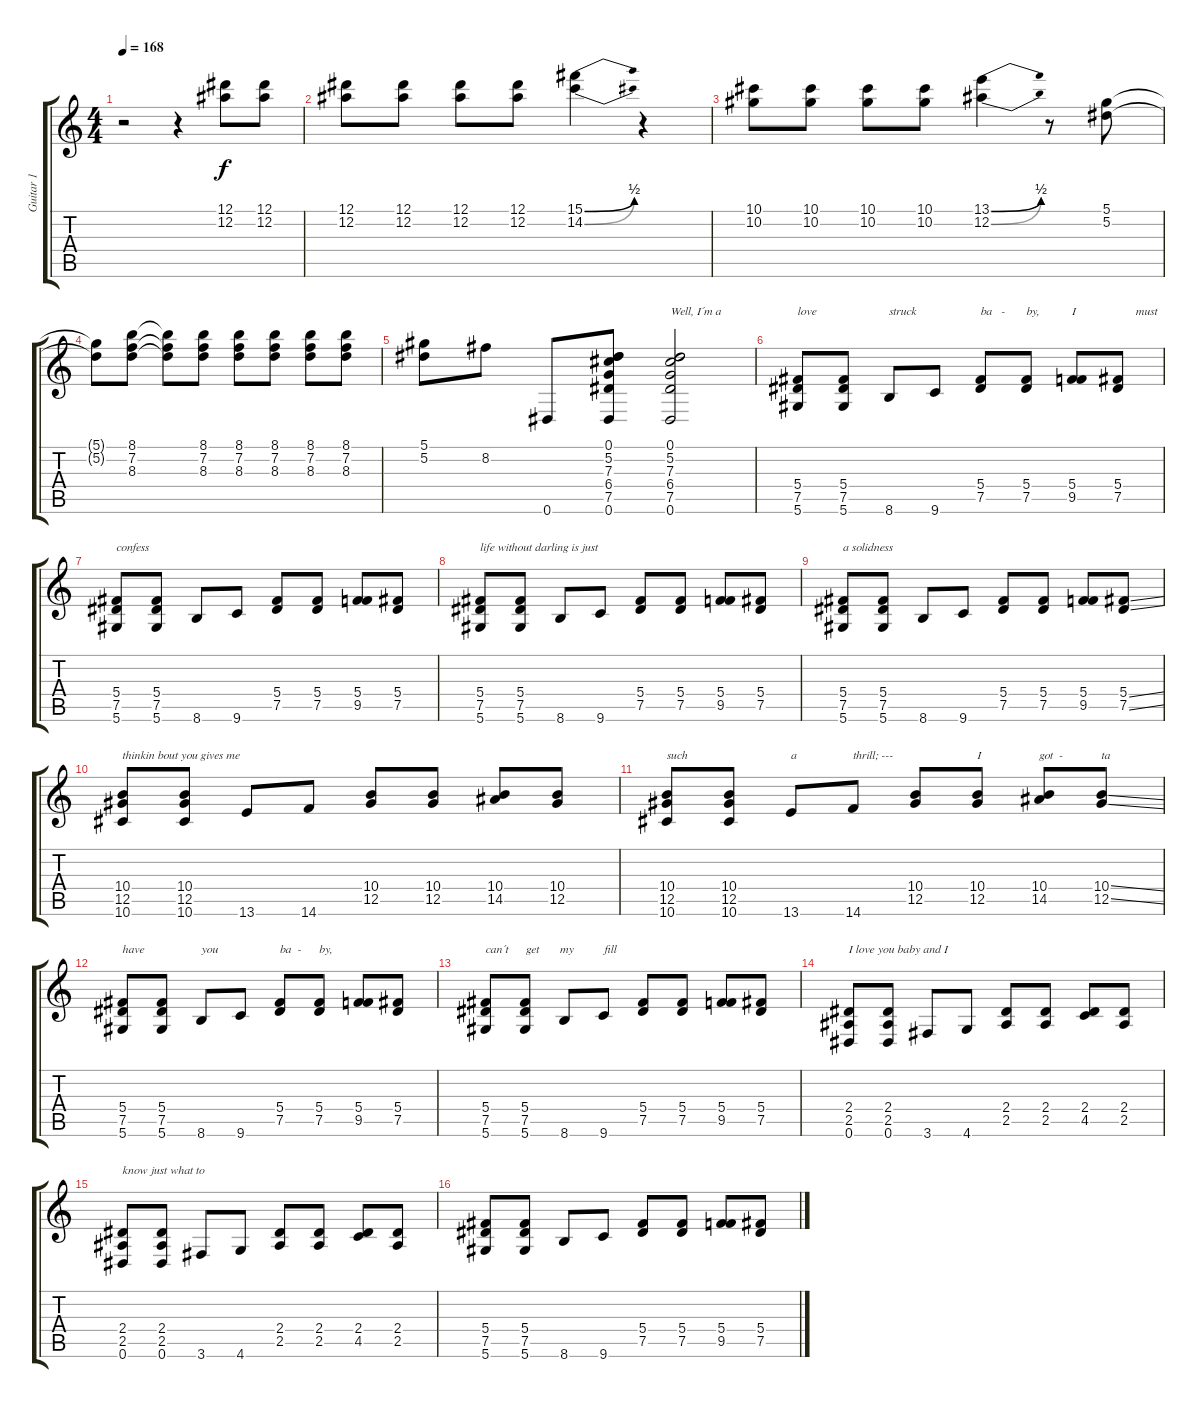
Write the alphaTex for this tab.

\track ("Guitar 1" "Guitar 1") {instrument overdrivenguitar}
\staff {score tabs}
\tuning (Eb4 Bb3 Gb3 Db3 Ab2 Eb2) {hide}
\ts (4 4)
\tempo 168
\clef g2
\ks c
r.2{dy f instrument overdrivenguitar} r.4 (12.1 12.2).8 (12.1 12.2).8 |
(12.1 12.2).8 (12.1 12.2).8 (12.1 12.2).8 (12.1 12.2).8 (15.1{be (bend 0 0 60 2)} 14.2{be (bend 0 0 60 2)}).4 r.4 |
(10.1 10.2).8 (10.1 10.2).8 (10.1 10.2).8 (10.1 10.2).8 (13.1{be (bend 0 0 60 2)} 12.2{be (bend 0 0 60 2)}).4 r.8 (5.1 5.2).8 |
(5.1{t} 5.2{t}).8 (8.1 7.2 8.3).8 (8.1{t} 7.2{t} 8.3{t}).8 (8.1 7.2 8.3).8 (8.1 7.2 8.3).8 (8.1 7.2 8.3).8 (8.1 7.2 8.3).8 (8.1 7.2 8.3).8 |
(5.1 5.2).8 8.2.8 0.6.8 (0.1 5.2 7.3 6.4 7.5 0.6).8 (0.1 5.2 7.3 6.4 7.5 0.6).2{txt "Well, I´m a"} |
(5.4 7.5 5.6).8{txt "love"} (5.4 7.5 5.6).8 8.6.8{txt "struck"} 9.6.8 (5.4 7.5).8{txt "ba   -"} (5.4 7.5).8{txt "by,"} (5.4 9.5).8{txt "I"} (5.4 7.5).8{txt "      must"} |
(5.4 7.5 5.6).8{txt "confess"} (5.4 7.5 5.6).8 8.6.8 9.6.8 (5.4 7.5).8 (5.4 7.5).8 (5.4 9.5).8 (5.4 7.5).8 |
(5.4 7.5 5.6).8{txt "life without darling is just"} (5.4 7.5 5.6).8 8.6.8 9.6.8 (5.4 7.5).8 (5.4 7.5).8 (5.4 9.5).8 (5.4 7.5).8 |
(5.4 7.5 5.6).8{txt "a solidness"} (5.4 7.5 5.6).8 8.6.8 9.6.8 (5.4 7.5).8 (5.4 7.5).8 (5.4 9.5).8 (5.4{ss} 7.5{ss}).8 |
(10.4 12.5 10.6).8{txt "thinkin bout you gives me"} (10.4 12.5 10.6).8 13.6.8 14.6.8 (10.4 12.5).8 (10.4 12.5).8 (10.4 14.5).8 (10.4 12.5).8 |
(10.4 12.5 10.6).8{txt "such"} (10.4 12.5 10.6).8 13.6.8{txt "a"} 14.6.8{txt "thrill; ---"} (10.4 12.5).8 (10.4 12.5).8{txt "I"} (10.4 14.5).8{txt "got  -"} (10.4{ss} 12.5{ss}).8{txt "ta"} |
(5.4 7.5 5.6).8{txt "have"} (5.4 7.5 5.6).8 8.6.8{txt "you"} 9.6.8 (5.4 7.5).8{txt "ba  -"} (5.4 7.5).8{txt "by,"} (5.4 9.5).8 (5.4 7.5).8 |
(5.4 7.5 5.6).8{txt "can´t      get       my          fill"} (5.4 7.5 5.6).8 8.6.8 9.6.8 (5.4 7.5).8 (5.4 7.5).8 (5.4 9.5).8 (5.4 7.5).8 |
(2.4 2.5 0.6).8{txt "I love you baby and I"} (2.4 2.5 0.6).8 3.6.8 4.6.8 (2.4 2.5).8 (2.4 2.5).8 (2.4 4.5).8 (2.4 2.5).8 |
(2.4 2.5 0.6).8{txt "know just what to"} (2.4 2.5 0.6).8 3.6.8 4.6.8 (2.4 2.5).8 (2.4 2.5).8 (2.4 4.5).8 (2.4 2.5).8 |
(5.4 7.5 5.6).8 (5.4 7.5 5.6).8 8.6.8 9.6.8 (5.4 7.5).8 (5.4 7.5).8 (5.4 9.5).8 (5.4 7.5).8
